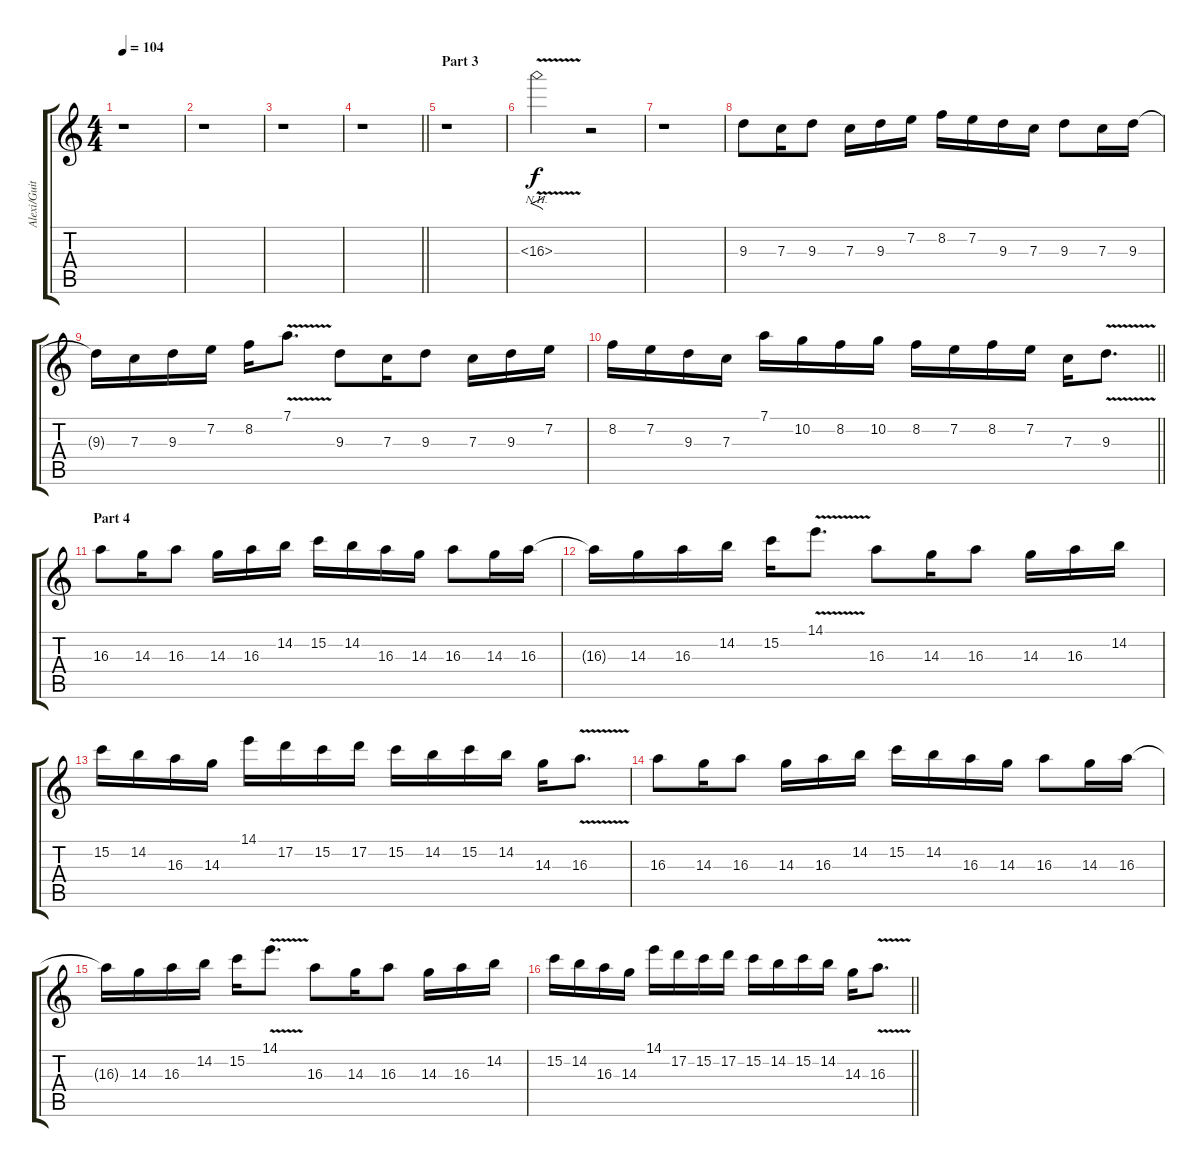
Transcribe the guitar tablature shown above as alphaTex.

\track ("Alexi/Guitar Lead" "Alexi/Guit") {instrument distortionguitar}
\staff {score tabs}
\tuning (D4 A3 F3 C3 G2 D2) {hide}
\ts (4 4)
\tempo 104
\clef g2
\ks c
r.1{dy f} |
r.1 |
r.1 |
\barLineRight lightlight
r.1 |
\section ("" "Part 3")
r.1 |
16.3{nh v}.2{f} r.2 |
r.1 |
9.3.8 7.3.16 9.3.8 7.3.16 9.3.16 7.2.16 8.2.16 7.2.16 9.3.16 7.3.16 9.3.8 7.3.16 9.3.16 |
9.3{t}.16 7.3.16 9.3.16 7.2.16 8.2.16 7.1{v}.8{d} 9.3.8 7.3.16 9.3.8 7.3.16 9.3.16 7.2.16 |
\barLineRight lightlight
8.2.16 7.2.16 9.3.16 7.3.16 7.1.16 10.2.16 8.2.16 10.2.16 8.2.16 7.2.16 8.2.16 7.2.16 7.3.16 9.3{v}.8{d} |
\section ("" "Part 4")
16.3.8 14.3.16 16.3.8 14.3.16 16.3.16 14.2.16 15.2.16 14.2.16 16.3.16 14.3.16 16.3.8 14.3.16 16.3.16 |
16.3{t}.16 14.3.16 16.3.16 14.2.16 15.2.16 14.1{v}.8{d} 16.3.8 14.3.16 16.3.8 14.3.16 16.3.16 14.2.16 |
15.2.16 14.2.16 16.3.16 14.3.16 14.1.16 17.2.16 15.2.16 17.2.16 15.2.16 14.2.16 15.2.16 14.2.16 14.3.16 16.3{v}.8{d} |
16.3.8 14.3.16 16.3.8 14.3.16 16.3.16 14.2.16 15.2.16 14.2.16 16.3.16 14.3.16 16.3.8 14.3.16 16.3.16 |
16.3{t}.16 14.3.16 16.3.16 14.2.16 15.2.16 14.1{v}.8{d} 16.3.8 14.3.16 16.3.8 14.3.16 16.3.16 14.2.16 |
\barLineRight lightlight
15.2.16 14.2.16 16.3.16 14.3.16 14.1.16 17.2.16 15.2.16 17.2.16 15.2.16 14.2.16 15.2.16 14.2.16 14.3.16 16.3{v}.8{d}
